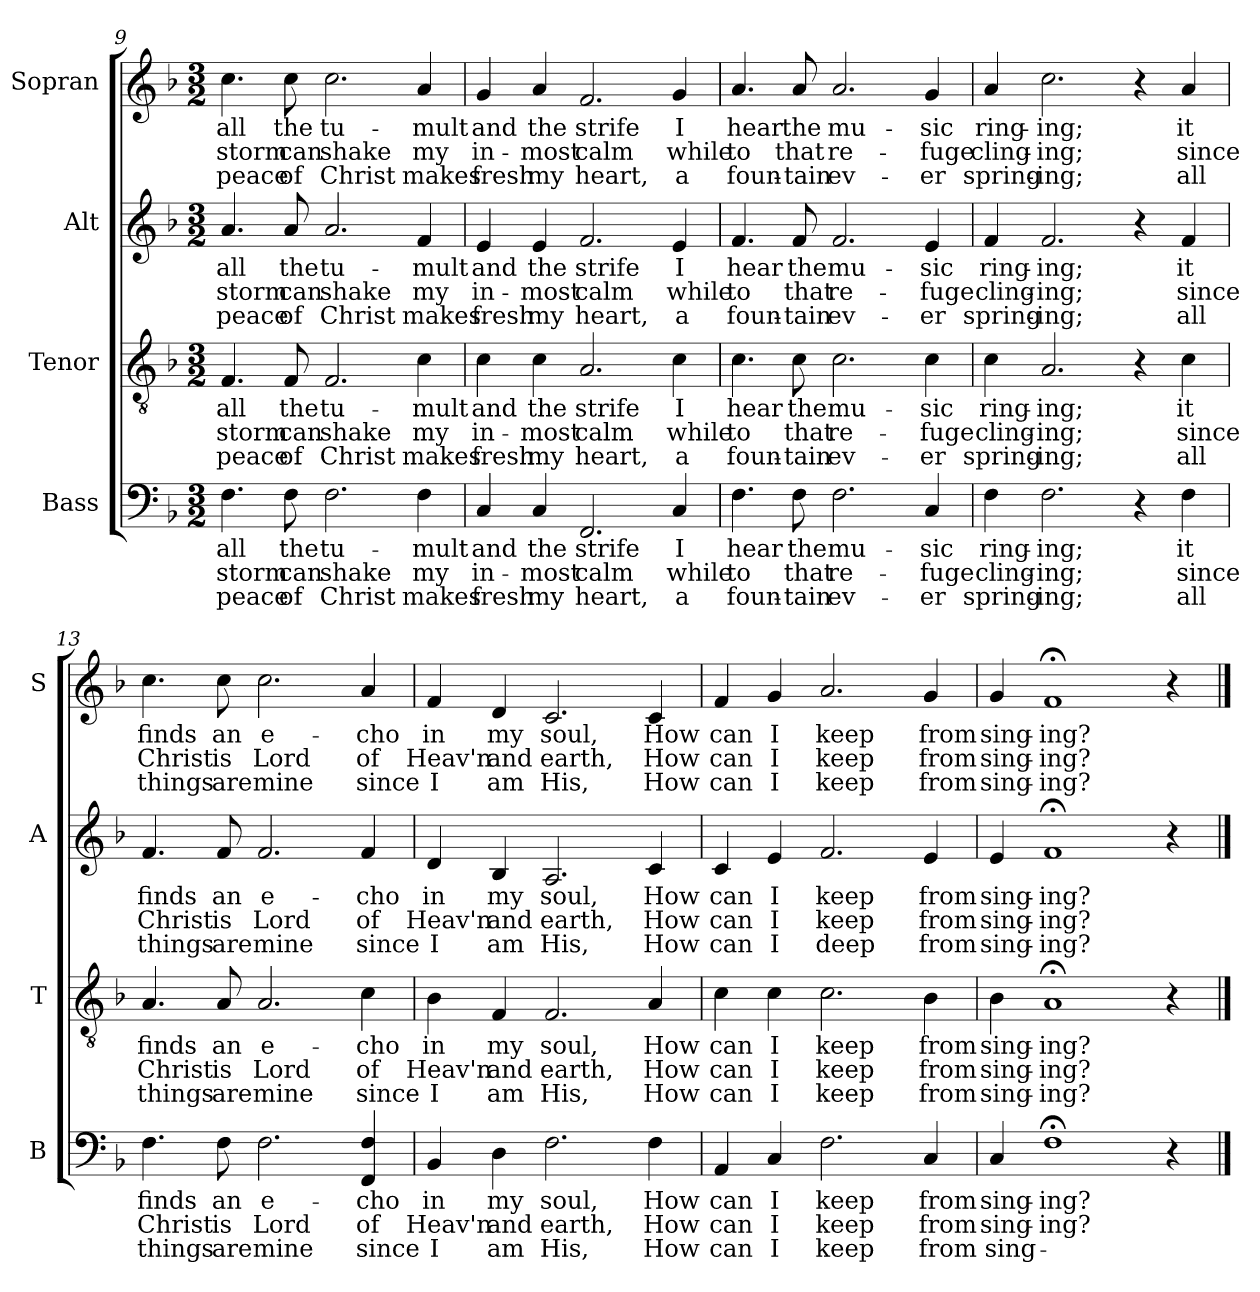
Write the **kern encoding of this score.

**kern	**text	**text	**text	**kern	**text	**text	**text	**kern	**text	**text	**text	**kern	**text	**text	**text
*part4	*part4	*part4	*part4	*part3	*part3	*part3	*part3	*part2	*part2	*part2	*part2	*part1	*part1	*part1	*part1
*staff4	*staff4	*staff4	*staff4	*staff3	*staff3	*staff3	*staff3	*staff2	*staff2	*staff2	*staff2	*staff1	*staff1	*staff1	*staff1
*I"Bass	*	*	*	*I"Tenor	*	*	*	*I"Alt	*	*	*	*I"Sopran	*	*	*
*I'B	*	*	*	*I'T	*	*	*	*I'A	*	*	*	*I'S	*	*	*
*clefF4	*	*	*	*clefGv2	*	*	*	*clefG2	*	*	*	*clefG2	*	*	*
*k[b-]	*	*	*	*k[b-]	*	*	*	*k[b-]	*	*	*	*k[b-]	*	*	*
*F:	*	*	*	*F:	*	*	*	*F:	*	*	*	*F:	*	*	*
*M3/2	*	*	*	*M3/2	*	*	*	*M3/2	*	*	*	*M3/2	*	*	*
=9	=9	=9	=9	=9	=9	=9	=9	=9	=9	=9	=9	=9	=9	=9	=9
!	!LO:LY:b	!LO:LY:b	!LO:LY:b	!	!LO:LY:b	!LO:LY:b	!LO:LY:b	!	!LO:LY:b	!LO:LY:b	!LO:LY:b	!	!LO:LY:b	!LO:LY:b	!LO:LY:b
4.F\	all	storm	peace	4.F/	all	storm	peace	4.a/	all	storm	peace	4.cc\	all	storm	peace
!	!LO:LY:b	!LO:LY:b	!LO:LY:b	!	!LO:LY:b	!LO:LY:b	!LO:LY:b	!	!LO:LY:b	!LO:LY:b	!LO:LY:b	!	!LO:LY:b	!LO:LY:b	!LO:LY:b
8F\	the	can	of	8F/	the	can	of	8a/	the	can	of	8cc\	the	can	of
!	!LO:LY:b	!LO:LY:b	!LO:LY:b	!	!LO:LY:b	!LO:LY:b	!LO:LY:b	!	!LO:LY:b	!LO:LY:b	!LO:LY:b	!	!LO:LY:b	!LO:LY:b	!LO:LY:b
2.F\	tu-	shake	Christ	2.F/	tu-	shake	Christ	2.a/	tu-	shake	Christ	2.cc\	tu-	shake	Christ
!	!LO:LY:b	!LO:LY:b	!LO:LY:b	!	!LO:LY:b	!LO:LY:b	!LO:LY:b	!	!LO:LY:b	!LO:LY:b	!LO:LY:b	!	!LO:LY:b	!LO:LY:b	!LO:LY:b
4F\	-mult	my	makes	4c\	-mult	my	makes	4f/	-mult	my	makes	4a/	-mult	my	makes
=10	=10	=10	=10	=10	=10	=10	=10	=10	=10	=10	=10	=10	=10	=10	=10
!	!LO:LY:b	!LO:LY:b	!LO:LY:b	!	!LO:LY:b	!LO:LY:b	!LO:LY:b	!	!LO:LY:b	!LO:LY:b	!LO:LY:b	!	!LO:LY:b	!LO:LY:b	!LO:LY:b
4C/	and	in-	fresh	4c\	and	in-	fresh	4e/	and	in-	fresh	4g/	and	in-	fresh
!	!LO:LY:b	!LO:LY:b	!LO:LY:b	!	!LO:LY:b	!LO:LY:b	!LO:LY:b	!	!LO:LY:b	!LO:LY:b	!LO:LY:b	!	!LO:LY:b	!LO:LY:b	!LO:LY:b
4C/	the	-most	my	4c\	the	-most	my	4e/	the	-most	my	4a/	the	-most	my
!	!LO:LY:b	!LO:LY:b	!LO:LY:b	!	!LO:LY:b	!LO:LY:b	!LO:LY:b	!	!LO:LY:b	!LO:LY:b	!LO:LY:b	!	!LO:LY:b	!LO:LY:b	!LO:LY:b
2.FF/	strife	calm	heart,	2.A/	strife	calm	heart,	2.f/	strife	calm	heart,	2.f/	strife	calm	heart,
!	!LO:LY:b	!LO:LY:b	!LO:LY:b	!	!LO:LY:b	!LO:LY:b	!LO:LY:b	!	!LO:LY:b	!LO:LY:b	!LO:LY:b	!	!LO:LY:b	!LO:LY:b	!LO:LY:b
4C/	I	while	a	4c\	I	while	a	4e/	I	while	a	4g/	I	while	a
=11	=11	=11	=11	=11	=11	=11	=11	=11	=11	=11	=11	=11	=11	=11	=11
!	!LO:LY:b	!LO:LY:b	!LO:LY:b	!	!LO:LY:b	!LO:LY:b	!LO:LY:b	!	!LO:LY:b	!LO:LY:b	!LO:LY:b	!	!LO:LY:b	!LO:LY:b	!LO:LY:b
4.F\	hear	to	foun-	4.c\	hear	to	foun-	4.f/	hear	to	foun-	4.a/	hear	to	foun-
!	!LO:LY:b	!LO:LY:b	!LO:LY:b	!	!LO:LY:b	!LO:LY:b	!LO:LY:b	!	!LO:LY:b	!LO:LY:b	!LO:LY:b	!	!LO:LY:b	!LO:LY:b	!LO:LY:b
8F\	the	that	-tain	8c\	the	that	-tain	8f/	the	that	-tain	8a/	the	that	-tain
!	!LO:LY:b	!LO:LY:b	!LO:LY:b	!	!LO:LY:b	!LO:LY:b	!LO:LY:b	!	!LO:LY:b	!LO:LY:b	!LO:LY:b	!	!LO:LY:b	!LO:LY:b	!LO:LY:b
2.F\	mu-	re-	ev-	2.c\	mu-	re-	ev-	2.f/	mu-	re-	ev-	2.a/	mu-	re-	ev-
!	!LO:LY:b	!LO:LY:b	!LO:LY:b	!	!LO:LY:b	!LO:LY:b	!LO:LY:b	!	!LO:LY:b	!LO:LY:b	!LO:LY:b	!	!LO:LY:b	!LO:LY:b	!LO:LY:b
4C/	-sic	-fuge	-er	4c\	-sic	-fuge	-er	4e/	-sic	-fuge	-er	4g/	-sic	-fuge	-er
!!LO:LB:g=z
=12	=12	=12	=12	=12	=12	=12	=12	=12	=12	=12	=12	=12	=12	=12	=12
!	!LO:LY:b	!LO:LY:b	!LO:LY:b	!	!LO:LY:b	!LO:LY:b	!LO:LY:b	!	!LO:LY:b	!LO:LY:b	!LO:LY:b	!	!LO:LY:b	!LO:LY:b	!LO:LY:b
4F\	ring-	cling-	spring-	4c\	ring-	cling-	spring-	4f/	ring-	cling-	spring-	4a/	ring-	cling-	spring-
!	!LO:LY:b	!LO:LY:b	!LO:LY:b	!	!LO:LY:b	!LO:LY:b	!LO:LY:b	!	!LO:LY:b	!LO:LY:b	!LO:LY:b	!	!LO:LY:b	!LO:LY:b	!LO:LY:b
2.F\	-ing;	-ing;	-ing;	2.A/	-ing;	-ing;	-ing;	2.f/	-ing;	-ing;	-ing;	2.cc\	-ing;	-ing;	-ing;
4r	.	.	.	4r	.	.	.	4r	.	.	.	4r	.	.	.
!	!LO:LY:b	!LO:LY:b	!LO:LY:b	!	!LO:LY:b	!LO:LY:b	!LO:LY:b	!	!LO:LY:b	!LO:LY:b	!LO:LY:b	!	!LO:LY:b	!LO:LY:b	!LO:LY:b
4F\	it	since	all	4c\	it	since	all	4f/	it	since	all	4a/	it	since	all
=13	=13	=13	=13	=13	=13	=13	=13	=13	=13	=13	=13	=13	=13	=13	=13
!	!LO:LY:b	!LO:LY:b	!LO:LY:b	!	!LO:LY:b	!LO:LY:b	!LO:LY:b	!	!LO:LY:b	!LO:LY:b	!LO:LY:b	!	!LO:LY:b	!LO:LY:b	!LO:LY:b
4.F\	finds	Christ	things	4.A/	finds	Christ	things	4.f/	finds	Christ	things	4.cc\	finds	Christ	things
!	!LO:LY:b	!LO:LY:b	!LO:LY:b	!	!LO:LY:b	!LO:LY:b	!LO:LY:b	!	!LO:LY:b	!LO:LY:b	!LO:LY:b	!	!LO:LY:b	!LO:LY:b	!LO:LY:b
8F\	an	is	are	8A/	an	is	are	8f/	an	is	are	8cc\	an	is	are
!	!LO:LY:b	!LO:LY:b	!LO:LY:b	!	!LO:LY:b	!LO:LY:b	!LO:LY:b	!	!LO:LY:b	!LO:LY:b	!LO:LY:b	!	!LO:LY:b	!LO:LY:b	!LO:LY:b
2.F\	e-	Lord	mine	2.A/	e-	Lord	mine	2.f/	e-	Lord	mine	2.cc\	e-	Lord	mine
!	!LO:LY:b	!LO:LY:b	!LO:LY:b	!	!LO:LY:b	!LO:LY:b	!LO:LY:b	!	!LO:LY:b	!LO:LY:b	!LO:LY:b	!	!LO:LY:b	!LO:LY:b	!LO:LY:b
4FF/ 4F/	-cho	of	since	4c\	-cho	of	since	4f/	-cho	of	since	4a/	-cho	of	since
=14	=14	=14	=14	=14	=14	=14	=14	=14	=14	=14	=14	=14	=14	=14	=14
!	!LO:LY:b	!LO:LY:b	!LO:LY:b	!	!LO:LY:b	!LO:LY:b	!LO:LY:b	!	!LO:LY:b	!LO:LY:b	!LO:LY:b	!	!LO:LY:b	!LO:LY:b	!LO:LY:b
4BB-/	in	Heav'n	I	4B-\	in	Heav'n	I	4d/	in	Heav'n	I	4f/	in	Heav'n	I
!	!LO:LY:b	!LO:LY:b	!LO:LY:b	!	!LO:LY:b	!LO:LY:b	!LO:LY:b	!	!LO:LY:b	!LO:LY:b	!LO:LY:b	!	!LO:LY:b	!LO:LY:b	!LO:LY:b
4D\	my	and	am	4F/	my	and	am	4B-/	my	and	am	4d/	my	and	am
!	!LO:LY:b	!LO:LY:b	!LO:LY:b	!	!LO:LY:b	!LO:LY:b	!LO:LY:b	!	!LO:LY:b	!LO:LY:b	!LO:LY:b	!	!LO:LY:b	!LO:LY:b	!LO:LY:b
2.F\	soul,	earth,	His,	2.F/	soul,	earth,	His,	2.A/	soul,	earth,	His,	2.c/	soul,	earth,	His,
!	!LO:LY:b	!LO:LY:b	!LO:LY:b	!	!LO:LY:b	!LO:LY:b	!LO:LY:b	!	!LO:LY:b	!LO:LY:b	!LO:LY:b	!	!LO:LY:b	!LO:LY:b	!LO:LY:b
4F\	How	How	How	4A/	How	How	How	4c/	How	How	How	4c/	How	How	How
=15	=15	=15	=15	=15	=15	=15	=15	=15	=15	=15	=15	=15	=15	=15	=15
!	!LO:LY:b	!LO:LY:b	!LO:LY:b	!	!LO:LY:b	!LO:LY:b	!LO:LY:b	!	!LO:LY:b	!LO:LY:b	!LO:LY:b	!	!LO:LY:b	!LO:LY:b	!LO:LY:b
4AA/	can	can	can	4c\	can	can	can	4c/	can	can	can	4f/	can	can	can
!	!LO:LY:b	!LO:LY:b	!LO:LY:b	!	!LO:LY:b	!LO:LY:b	!LO:LY:b	!	!LO:LY:b	!LO:LY:b	!LO:LY:b	!	!LO:LY:b	!LO:LY:b	!LO:LY:b
4C/	I	I	I	4c\	I	I	I	4e/	I	I	I	4g/	I	I	I
!	!LO:LY:b	!LO:LY:b	!LO:LY:b	!	!LO:LY:b	!LO:LY:b	!LO:LY:b	!	!LO:LY:b	!LO:LY:b	!LO:LY:b	!	!LO:LY:b	!LO:LY:b	!LO:LY:b
2.F\	keep	keep	keep	2.c\	keep	keep	keep	2.f/	keep	keep	deep	2.a/	keep	keep	keep
!	!LO:LY:b	!LO:LY:b	!LO:LY:b	!	!LO:LY:b	!LO:LY:b	!LO:LY:b	!	!LO:LY:b	!LO:LY:b	!LO:LY:b	!	!LO:LY:b	!LO:LY:b	!LO:LY:b
4C/	from	from	from	4B-\	from	from	from	4e/	from	from	from	4g/	from	from	from
!!LO:PB:g=z
=16	=16	=16	=16	=16	=16	=16	=16	=16	=16	=16	=16	=16	=16	=16	=16
!	!LO:LY:b	!LO:LY:b	!LO:LY:b	!	!LO:LY:b	!LO:LY:b	!LO:LY:b	!	!LO:LY:b	!LO:LY:b	!LO:LY:b	!	!LO:LY:b	!LO:LY:b	!LO:LY:b
4C/	sing-	sing-	sing-	4B-\	sing-	sing-	sing-	4e/	sing-	sing-	sing-	4g/	sing-	sing-	sing-
!	!LO:LY:b	!LO:LY:b	!	!	!LO:LY:b	!LO:LY:b	!LO:LY:b	!	!LO:LY:b	!LO:LY:b	!LO:LY:b	!	!LO:LY:b	!LO:LY:b	!LO:LY:b
1F;<	-ing?	-ing?	.	1A;<	-ing?	-ing?	-ing?	1f;<	-ing?	-ing?	-ing?	1f;<	-ing?	-ing?	-ing?
4r	.	.	.	4r	.	.	.	4r	.	.	.	4r	.	.	.
==	==	==	==	==	==	==	==	==	==	==	==	==	==	==	==
*-	*-	*-	*-	*-	*-	*-	*-	*-	*-	*-	*-	*-	*-	*-	*-
